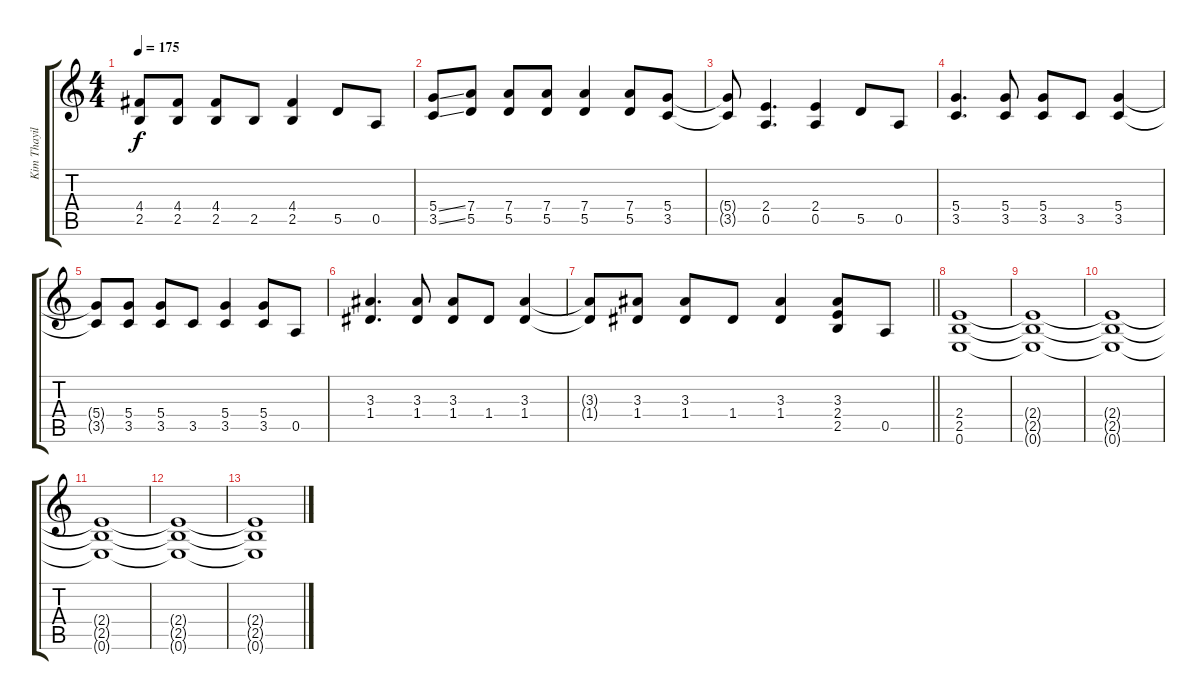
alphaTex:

\track ("Kim Thayil_guitar" "Kim Thayil") {instrument overdrivenguitar}
\staff {score tabs}
\tuning (E4 B3 G3 D3 A2 E2) {hide}
\ts (4 4)
\tempo 175
\clef g2
\ks c
(4.4{t} 2.5{t}).8{dy f} (4.4 2.5).8 (4.4 2.5).8 2.5.8 (4.4 2.5).4 5.5.8 0.5.8 |
(5.4{ss} 3.5{ss}).8 (7.4 5.5).8 (7.4 5.5).8 (7.4 5.5).8 (7.4 5.5).4 (7.4 5.5).8 (5.4 3.5).8 |
(5.4{t} 3.5{t}).8 (2.4 0.5).4{d} (2.4 0.5).4 5.5.8 0.5.8 |
(5.4 3.5).4{d} (5.4 3.5).8 (5.4 3.5).8 3.5.8 (5.4 3.5).4 |
(5.4{t} 3.5{t}).8 (5.4 3.5).8 (5.4 3.5).8 3.5.8 (5.4 3.5).4 (5.4 3.5).8 0.5.8 |
(3.3 1.4).4{d} (3.3 1.4).8 (3.3 1.4).8 1.4.8 (3.3 1.4).4 |
\barLineRight lightlight
(3.3{t} 1.4{t}).8 (3.3 1.4).8 (3.3 1.4).8 1.4.8 (3.3 1.4).4 (3.3 2.4 2.5).8 0.5.8 |
(2.4 2.5 0.6).1 |
(2.4{t} 2.5{t} 0.6{t}).1 |
(2.4{t} 2.5{t} 0.6{t}).1 |
(2.4{t} 2.5{t} 0.6{t}).1 |
(2.4{t} 2.5{t} 0.6{t}).1 |
(2.4{t} 2.5{t} 0.6{t}).1
